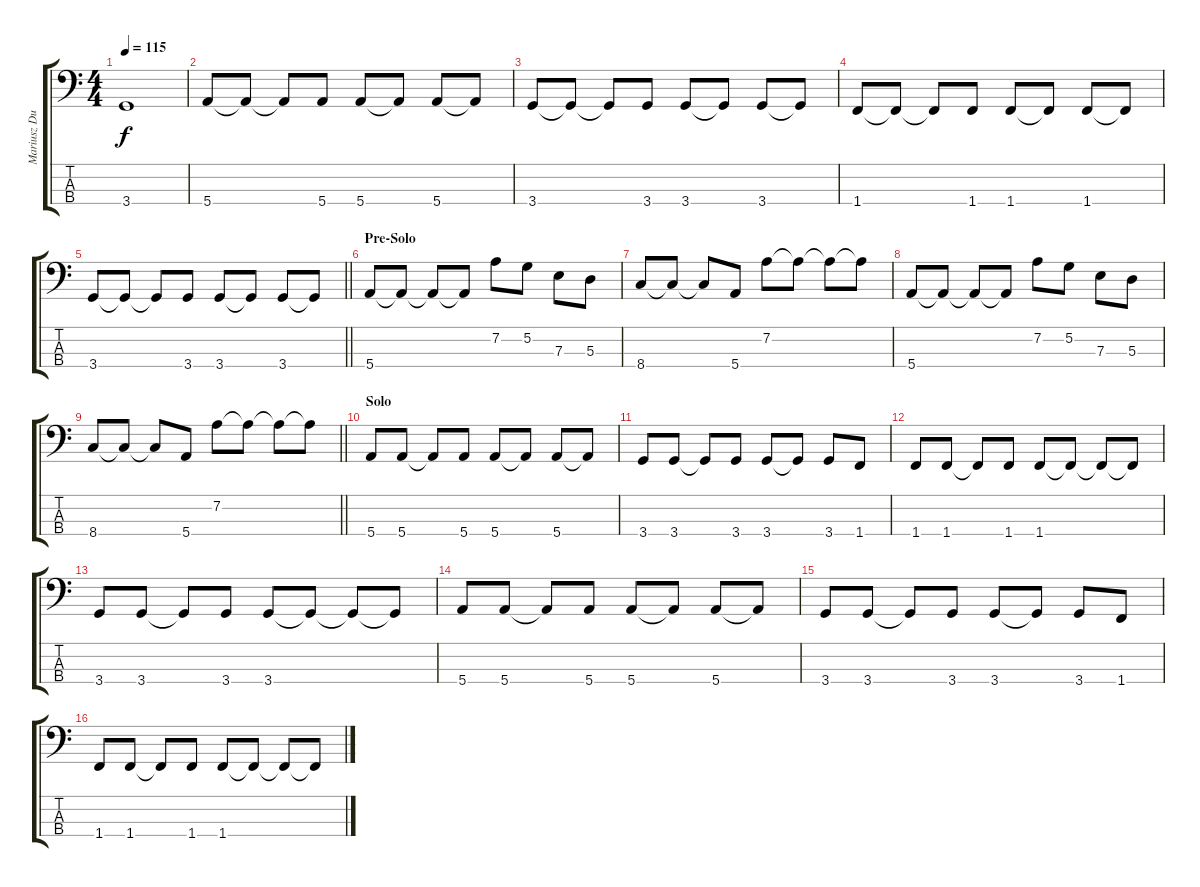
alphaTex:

\track ("Mariusz Duda" "Mariusz Du") {instrument electricbassfinger}
\staff {score tabs}
\tuning (G2 D2 A1 E1) {hide}
\ts (4 4)
\tempo 115
\clef f4
\ks c
3.4.1{dy f} |
5.4.8 5.4{t}.8 5.4{t}.8 5.4.8 5.4.8 5.4{t}.8 5.4.8 5.4{t}.8 |
3.4.8 3.4{t}.8 3.4{t}.8 3.4.8 3.4.8 3.4{t}.8 3.4.8 3.4{t}.8 |
1.4.8 1.4{t}.8 1.4{t}.8 1.4.8 1.4.8 1.4{t}.8 1.4.8 1.4{t}.8 |
\barLineRight lightlight
3.4.8 3.4{t}.8 3.4{t}.8 3.4.8 3.4.8 3.4{t}.8 3.4.8 3.4{t}.8 |
\section ("" "Pre-Solo")
5.4.8 5.4{t}.8 5.4{t}.8 5.4{t}.8 7.2.8 5.2.8 7.3.8 5.3.8 |
8.4.8 8.4{t}.8 8.4{t}.8 5.4.8 7.2.8 7.2{t}.8 7.2{t}.8 7.2{t}.8 |
5.4.8 5.4{t}.8 5.4{t}.8 5.4{t}.8 7.2.8 5.2.8 7.3.8 5.3.8 |
\barLineRight lightlight
8.4.8 8.4{t}.8 8.4{t}.8 5.4.8 7.2.8 7.2{t}.8 7.2{t}.8 7.2{t}.8 |
\section ("" "Solo")
5.4.8 5.4.8 5.4{t}.8 5.4.8 5.4.8 5.4{t}.8 5.4.8 5.4{t}.8 |
3.4.8 3.4.8 3.4{t}.8 3.4.8 3.4.8 3.4{t}.8 3.4.8 1.4.8 |
1.4.8 1.4.8 1.4{t}.8 1.4.8 1.4.8 1.4{t}.8 1.4{t}.8 1.4{t}.8 |
3.4.8 3.4.8 3.4{t}.8 3.4.8 3.4.8 3.4{t}.8 3.4{t}.8 3.4{t}.8 |
5.4.8 5.4.8 5.4{t}.8 5.4.8 5.4.8 5.4{t}.8 5.4.8 5.4{t}.8 |
3.4.8 3.4.8 3.4{t}.8 3.4.8 3.4.8 3.4{t}.8 3.4.8 1.4.8 |
1.4.8 1.4.8 1.4{t}.8 1.4.8 1.4.8 1.4{t}.8 1.4{t}.8 1.4{t}.8
